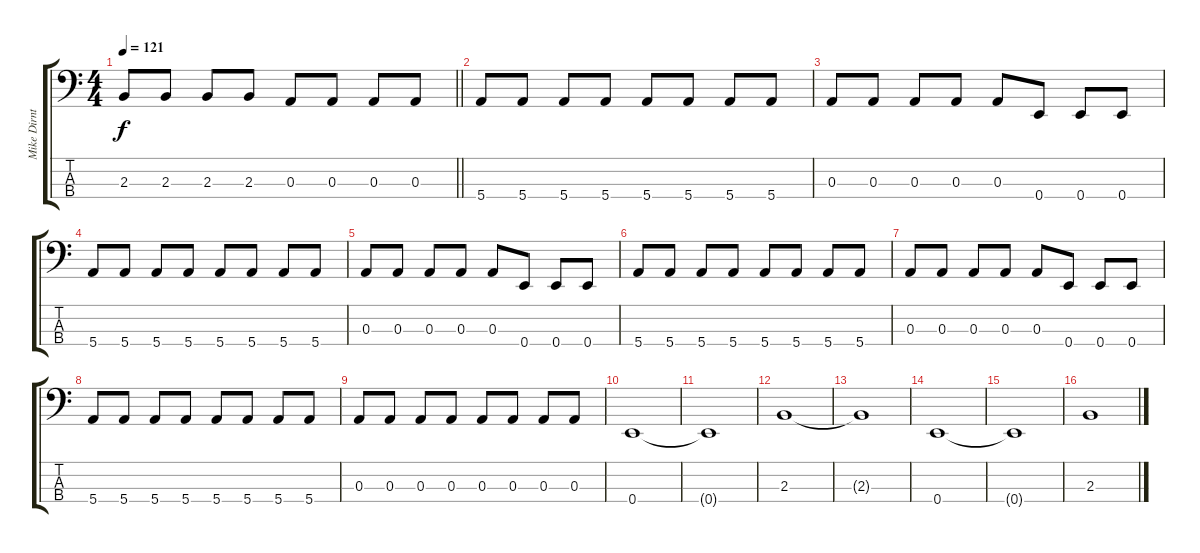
\track ("Mike Dirnt" "Mike Dirnt") {instrument electricbassfinger}
\staff {score tabs}
\tuning (G2 D2 A1 E1) {hide}
\ts (4 4)
\tempo 121
\clef f4
\barLineRight lightlight
\ks c
2.3.8{dy f} 2.3.8 2.3.8 2.3.8 0.3.8 0.3.8 0.3.8 0.3.8 |
5.4.8 5.4.8 5.4.8 5.4.8 5.4.8 5.4.8 5.4.8 5.4.8 |
0.3.8 0.3.8 0.3.8 0.3.8 0.3.8 0.4.8 0.4.8 0.4.8 |
5.4.8 5.4.8 5.4.8 5.4.8 5.4.8 5.4.8 5.4.8 5.4.8 |
0.3.8 0.3.8 0.3.8 0.3.8 0.3.8 0.4.8 0.4.8 0.4.8 |
5.4.8 5.4.8 5.4.8 5.4.8 5.4.8 5.4.8 5.4.8 5.4.8 |
0.3.8 0.3.8 0.3.8 0.3.8 0.3.8 0.4.8 0.4.8 0.4.8 |
5.4.8 5.4.8 5.4.8 5.4.8 5.4.8 5.4.8 5.4.8 5.4.8 |
0.3.8 0.3.8 0.3.8 0.3.8 0.3.8 0.3.8 0.3.8 0.3.8 |
0.4.1 |
0.4{t}.1 |
2.3.1 |
2.3{t}.1 |
0.4.1 |
0.4{t}.1 |
2.3.1
